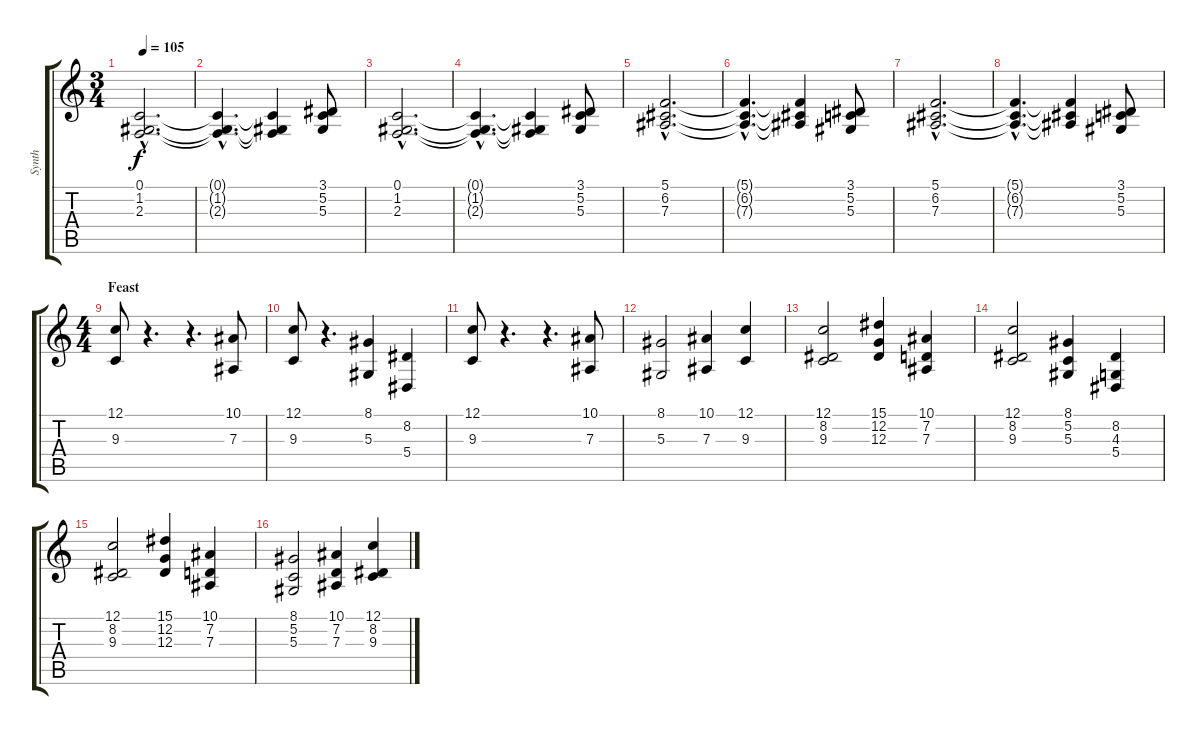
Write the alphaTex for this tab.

\track ("Synth" "Synth") {instrument stringensemble1}
\staff {score tabs}
\tuning (C4 G3 Eb3 Bb2 F2 C2) {hide}
\ts (3 4)
\tempo 105
\clef g2
\ks c
(0.1{hac} 1.2{hac} 2.3{hac}).2{d dy f} |
(0.1{hac t} 1.2{hac t} 2.3{hac t}).4{d} (0.1{t} 1.2{t} 2.3{t}).4 (3.1 5.2 5.3).8 |
(0.1{hac} 1.2{hac} 2.3{hac}).2{d} |
(0.1{hac t} 1.2{hac t} 2.3{hac t}).4{d} (0.1{t} 1.2{t} 2.3{t}).4 (3.1 5.2 5.3).8 |
(5.1{hac} 6.2{hac} 7.3{hac}).2{d} |
(5.1{hac t} 6.2{hac t} 7.3{hac t}).4{d} (5.1{t} 6.2{t} 7.3{t}).4 (3.1 5.2 5.3).8 |
(5.1{hac} 6.2{hac} 7.3{hac}).2{d} |
(5.1{hac t} 6.2{hac t} 7.3{hac t}).4{d} (5.1{t} 6.2{t} 7.3{t}).4 (3.1 5.2 5.3).8 |
\ts (4 4)
\section ("" "Feast")
(12.1 9.3).8{volume 11 instrument stringensemble1} r.4{d} r.4{d} (10.1 7.3).8 |
(12.1 9.3).8{volume 11 instrument stringensemble1} r.4{d} (8.1 5.3).4 (8.2 5.4).4 |
(12.1 9.3).8{volume 11 instrument stringensemble1} r.4{d} r.4{d} (10.1 7.3).8 |
(8.1 5.3).2{volume 11 instrument stringensemble1} (10.1 7.3).4 (12.1 9.3).4 |
(12.1 8.2 9.3).2{volume 11 instrument stringensemble1} (15.1 12.2 12.3).4 (10.1 7.2 7.3).4 |
(12.1 8.2 9.3).2{volume 11 instrument stringensemble1} (8.1 5.2 5.3).4 (8.2 4.3 5.4).4 |
(12.1 8.2 9.3).2{volume 11 instrument stringensemble1} (15.1 12.2 12.3).4 (10.1 7.2 7.3).4 |
(8.1 5.2 5.3).2{volume 11 instrument stringensemble1} (10.1 7.2 7.3).4 (12.1 8.2 9.3).4
